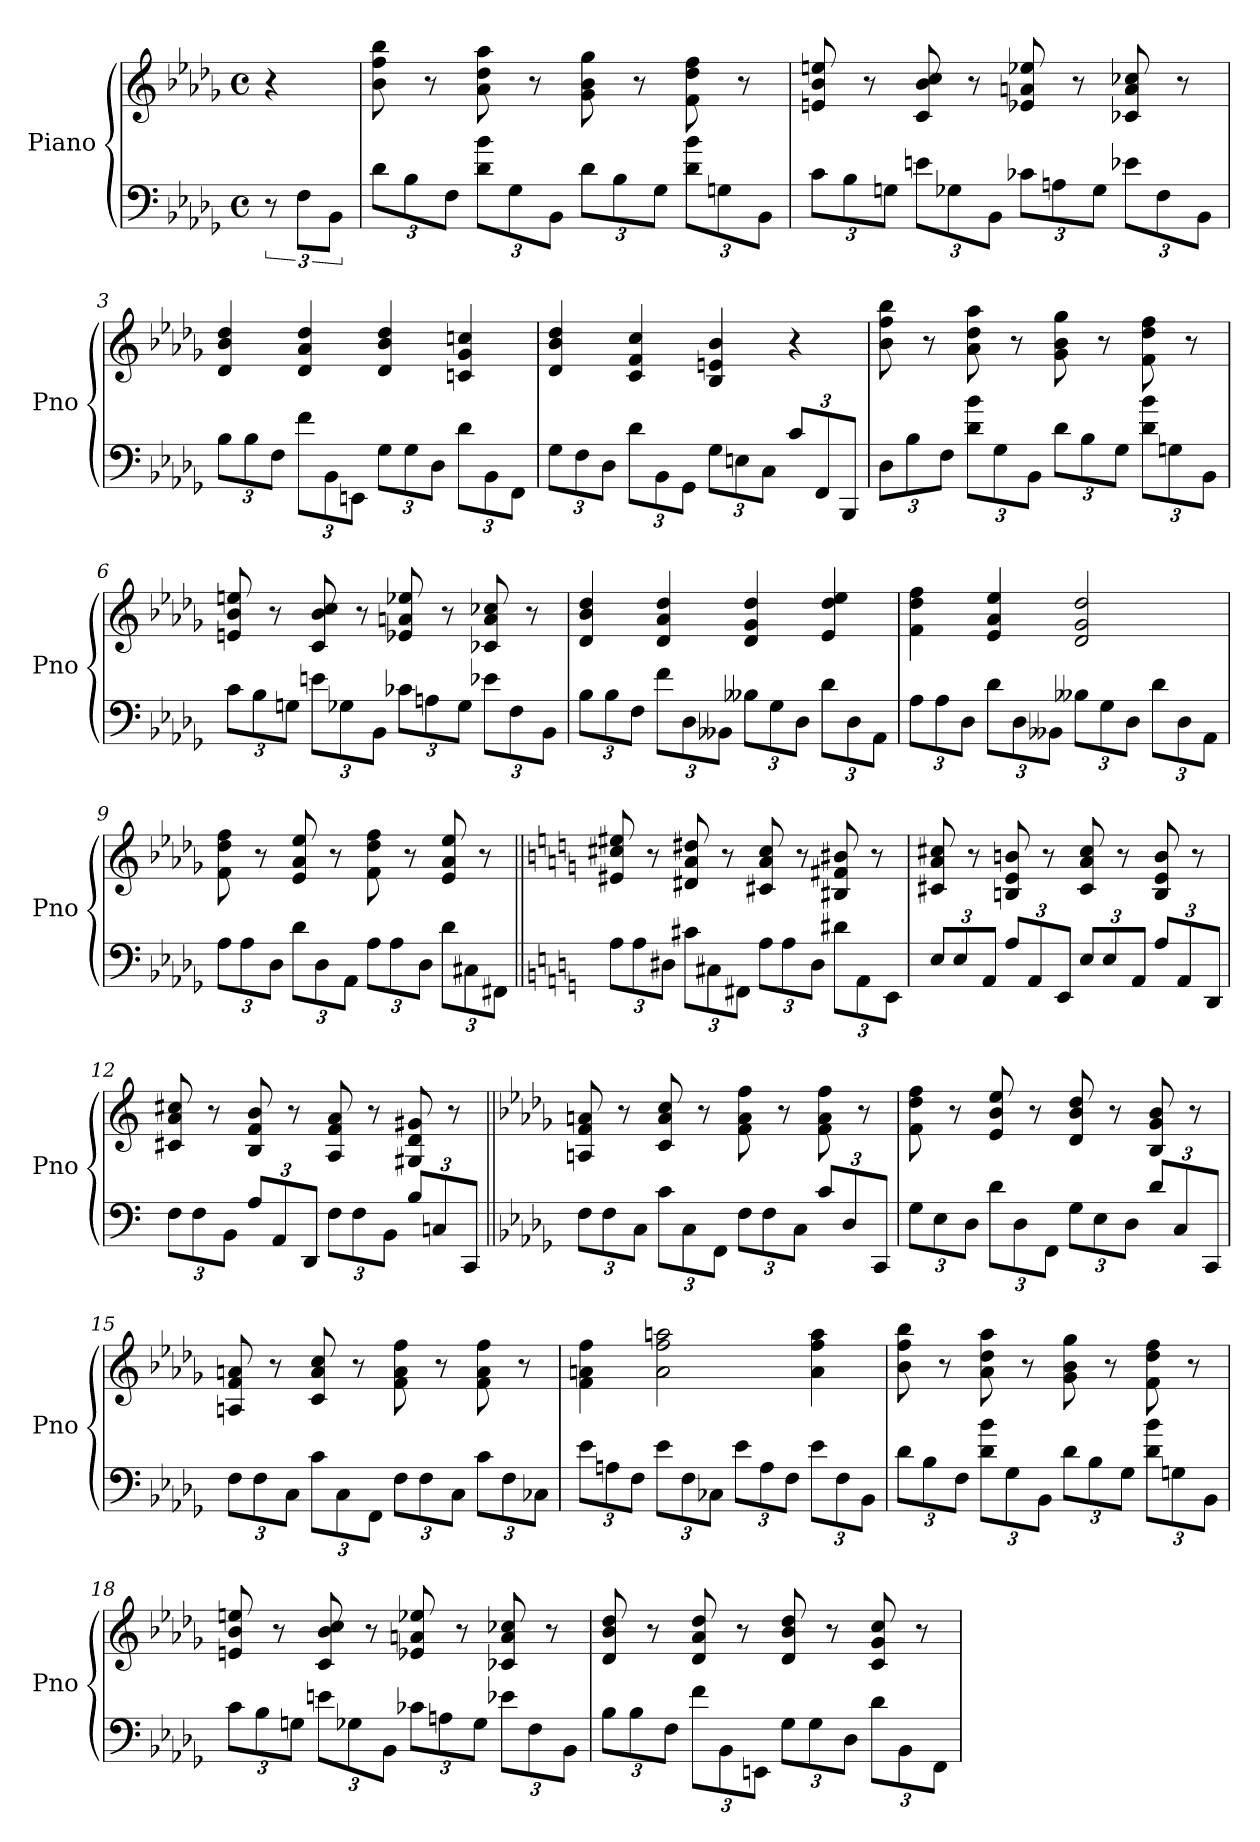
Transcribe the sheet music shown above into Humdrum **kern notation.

**kern	**kern
*part1	*part1
*staff2	*staff1
*I"Piano	*
*I'Pno	*
*clefF4	*clefG2
*k[b-e-a-d-g-]	*k[b-e-a-d-g-]
*b-:	*b-:
*M4/4	*M4/4
*met(c)	*met(c)
=	=
12r	4r
12F\L	.
12BB-\J	.
=1	=1
12d-\L	8b- 8ff 8bb-
12B-\	.
.	8r
12F\J	.
12d-\ 12b-\L	8a- 8dd- 8aa-
12G-\	.
.	8r
12BB-\J	.
12d-\L	8g- 8b- 8gg-
12B-\	.
.	8r
12G-\J	.
12d-\ 12b-\L	8f 8dd- 8ff
12Gn\	.
.	8r
12BB-\J	.
=2	=2
12c\L	8en 8b- 8een
12B-\	.
.	8r
12Gn\J	.
12en\L	8c 8b- 8cc
12G-X\	.
.	8r
12BB-\J	.
12c-X\L	8e-X 8an 8ee-X
12An\	.
.	8r
12G-\J	.
12e-X\L	8c-X 8a 8cc-X
12F\	.
.	8r
12BB-\J	.
=3	=3
12B-\L	4d- 4b- 4dd-
12B-\	.
12F\J	.
12f\L	4d- 4a- 4dd-
12BB-\	.
12EEn\J	.
12G-\L	4d- 4b- 4dd-
12G-\	.
12D-\J	.
12d-\L	4cn 4g- 4ccn
12BB-\	.
12FF\J	.
=4	=4
12G-\L	4d- 4b- 4dd-
12F\	.
12D-\J	.
12d-\L	4c 4f 4cc
12BB-\	.
12GG-\J	.
12G-\L	4B- 4en 4b-
12En\	.
12C\J	.
12c/L	4r
12FF/	.
12BBB-/J	.
=5	=5
12D-\L	8b- 8ff 8bb-
12B-\	.
.	8r
12F\J	.
12d-\ 12b-\L	8a- 8dd- 8aa-
12G-\	.
.	8r
12BB-\J	.
12d-\L	8g- 8b- 8gg-
12B-\	.
.	8r
12G-\J	.
12d-\ 12b-\L	8f 8dd- 8ff
12Gn\	.
.	8r
12BB-\J	.
=6	=6
12c\L	8en 8b- 8een
12B-\	.
.	8r
12Gn\J	.
12en\L	8c 8b- 8cc
12G-X\	.
.	8r
12BB-\J	.
12c-X\L	8e-X 8an 8ee-X
12An\	.
.	8r
12G-\J	.
12e-X\L	8c-X 8a 8cc-X
12F\	.
.	8r
12BB-\J	.
=7	=7
12B-\L	4d- 4b- 4dd-
12B-\	.
12F\J	.
12f\L	4d- 4a- 4dd-
12D-\	.
12BB--X\J	.
12B--X\L	4d- 4g- 4dd-
12G-\	.
12D-\J	.
12d-\L	4e- 4dd- 4ee-
12D-\	.
12AA-\J	.
=8	=8
12A-\L	4f 4dd- 4ff
12A-\	.
12D-\J	.
12d-\L	4e- 4a- 4ee-
12D-\	.
12BB--X\J	.
12B--X\L	2d- 2g- 2dd-
12G-\	.
12D-\J	.
12d-\L	.
12D-\	.
12AA-\J	.
=9	=9
12A-\L	8f 8dd- 8ff
12A-\	.
.	8r
12D-\J	.
12d-\L	8e- 8a- 8ee-
12D-\	.
.	8r
12AA-\J	.
12A-\L	8f 8dd- 8ff
12A-\	.
.	8r
12D-\J	.
12d-\L	8e- 8a- 8ee-
12C#X\	.
.	8r
12FF#X\J	.
=10||	=10||
*k[]	*k[]
12A\L	8e#X 8cc#X 8ee#X
12A\	.
.	8r
12D#X\J	.
12c#X\L	8d#X 8a 8dd#X
12C#X\	.
.	8r
12FF#X\J	.
12A\L	8c#X 8a 8cc#
12A\	.
.	8r
12D#\J	.
12d#X\L	8B#X 8f#X 8b#X
12AA\	.
.	8r
12EE\J	.
=11	=11
12E/L	8c#X 8a 8cc#X
12E/	.
.	8r
12AA/J	.
12A/L	8Bn 8e 8bn
12AA/	.
.	8r
12EE/J	.
12E/L	8c# 8a 8cc#
12E/	.
.	8r
12AA/J	.
12A/L	8B 8e 8b
12AA/	.
.	8r
12DD/J	.
=12	=12
12F\L	8c#X 8a 8cc#X
12F\	.
.	8r
12BB\J	.
12A/L	8B 8f 8b
12AA/	.
.	8r
12DD/J	.
12F\L	8A 8f 8a
12F\	.
.	8r
12BB\J	.
12B/L	8G#X 8d 8g#X
12Cn/	.
.	8r
12CC/J	.
=13||	=13||
*k[b-e-a-d-g-]	*k[b-e-a-d-g-]
12F\L	8An 8f 8an
12F\	.
.	8r
12C\J	.
12c\L	8c 8a 8cc
12C\	.
.	8r
12FF\J	.
12F\L	8f 8a 8ff
12F\	.
.	8r
12C\J	.
12c/L	8f 8a 8ff
12D-/	.
.	8r
12CC/J	.
=14	=14
12G-\L	8f 8dd- 8ff
12E-\	.
.	8r
12D-\J	.
12d-\L	8e- 8b- 8ee-
12D-\	.
.	8r
12FF\J	.
12G-\L	8d- 8b- 8dd-
12E-\	.
.	8r
12D-\J	.
12d-/L	8B- 8g- 8b-
12C/	.
.	8r
12CC/J	.
=15	=15
12F\L	8An 8f 8an
12F\	.
.	8r
12C\J	.
12c\L	8c 8a 8cc
12C\	.
.	8r
12FF\J	.
12F\L	8f 8a 8ff
12F\	.
.	8r
12C\J	.
12c\L	8f 8a 8ff
12F\	.
.	8r
12C-X\J	.
=16	=16
12e-\L	4f 4an 4ff
12An\	.
12F\J	.
12e-\L	2a 2ff 2aan
12F\	.
12C-X\J	.
12e-\L	.
12A\	.
12F\J	.
12e-\L	4a 4ff 4aa
12F\	.
12BB-\J	.
=17	=17
12d-\L	8b- 8ff 8bb-
12B-\	.
.	8r
12F\J	.
12d-\ 12b-\L	8a- 8dd- 8aa-
12G-\	.
.	8r
12BB-\J	.
12d-\L	8g- 8b- 8gg-
12B-\	.
.	8r
12G-\J	.
12d-\ 12b-\L	8f 8dd- 8ff
12Gn\	.
.	8r
12BB-\J	.
=18	=18
12c\L	8en 8b- 8een
12B-\	.
.	8r
12Gn\J	.
12en\L	8c 8b- 8cc
12G-X\	.
.	8r
12BB-\J	.
12c-X\L	8e-X 8an 8ee-X
12An\	.
.	8r
12G-\J	.
12e-X\L	8c-X 8a 8cc-X
12F\	.
.	8r
12BB-\J	.
=19	=19
12B-\L	8d- 8b- 8dd-
12B-\	.
.	8r
12F\J	.
12f\L	8d- 8a- 8dd-
12BB-\	.
.	8r
12EEn\J	.
12G-\L	8d- 8b- 8dd-
12G-\	.
.	8r
12D-\J	.
12d-\L	8c 8g- 8cc
12BB-\	.
.	8r
12FF\J	.
=	=
*-	*-
